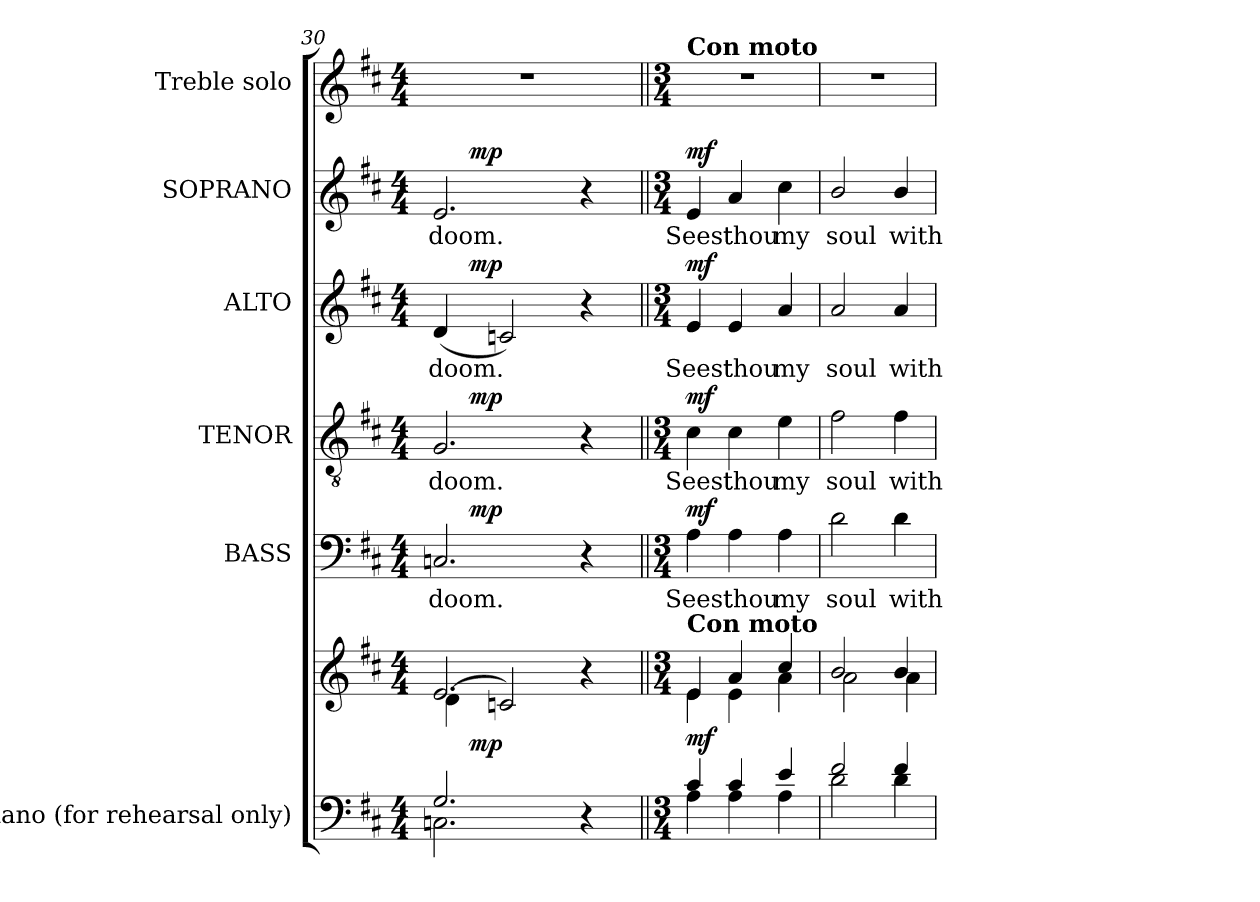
**kern	**kern	**dynam	**kern	**text	**dynam	**kern	**text	**dynam	**kern	**text	**dynam	**kern	**text	**dynam	**kern
*part6	*part6	*part6	*part5	*part5	*part5	*part4	*part4	*part4	*part3	*part3	*part3	*part2	*part2	*part2	*part1
*staff7	*staff6	*staff6/7	*staff5	*staff5	*staff5	*staff4	*staff4	*staff4	*staff3	*staff3	*staff3	*staff2	*staff2	*staff2	*staff1
*I"Piano  (for rehearsal  only)	*	*	*I"BASS	*	*	*I"TENOR	*	*	*I"ALTO	*	*	*I"SOPRANO	*	*	*I"Treble solo
*I'Pno.	*	*	*I'B.	*	*	*I'T.	*	*	*I'A.	*	*	*I'S.	*	*	*I'Tr.
*clefF4	*clefG2	*	*clefF4	*	*	*clefGv2	*	*	*clefG2	*	*	*clefG2	*	*	*clefG2
*	*	*	*	*	*	*ITrd7c12	*	*	*	*	*	*	*	*	*
*k[f#c#]	*k[f#c#]	*	*k[f#c#]	*	*	*k[f#c#]	*	*	*k[f#c#]	*	*	*k[f#c#]	*	*	*k[f#c#]
*D:	*D:	*	*D:	*	*	*D:	*	*	*D:	*	*	*D:	*	*	*D:
*M4/4	*M4/4	*	*M4/4	*	*	*M4/4	*	*	*M4/4	*	*	*M4/4	*	*	*M4/4
=30	=30	=30	=30	=30	=30	=30	=30	=30	=30	=30	=30	=30	=30	=30	=30
*^	*^	*	*	*	*	*	*	*	*	*	*	*	*	*	*
!	!	!	!	!	!	!LO:LY:b:color=#000000	!	!	!	!	!	!	!	!	!	!	!
!	!	!	!	!	!	!	!	!	!LO:LY:b:color=#000000	!	!	!	!	!	!	!	!
!	!	!	!	!	!	!	!	!	!	!	!	!LO:LY:b:color=#000000	!	!	!	!	!
!	!	!	!	!	!	!	!	!	!	!	!	!	!	!	!LO:LY:b:color=#000000	!	!
*	*^	*	*	*	*^	*	*	*^	*	*	*^	*	*	*^	*	*	*
2.Gi/	2.Cni\	16ryy	2.ei/	(4di\	.	2.Cni/	16ryy	doom.	.	2.GGi/	16ryy	doom.	.	(4di/	16ryy	doom.	.	2.ei/	16ryy	doom.	.	1r
.	.	32ryy	.	.	.	.	32ryy	.	.	.	32ryy	.	.	.	32ryy	.	.	.	32ryy	.	.	.
.	.	128...ryy	.	.	.	.	128...ryy	.	.	.	128...ryy	.	.	.	128...ryy	.	.	.	128...ryy	.	.	.
.	.	2ryy	.	.	mp	.	2ryy	.	mp	.	2ryy	.	mp	.	2ryy	.	mp	.	2ryy	.	mp	.
.	.	.	.	2cni/)	.	.	.	.	.	.	.	.	.	2cni/)	.	.	.	.	.	.	.	.
.	.	4ryy	.	.	.	.	4ryy	.	.	.	4ryy	.	.	.	4ryy	.	.	.	4ryy	.	.	.
4r	4ryy	.	4r	4ryy	.	4r	.	.	.	4r	.	.	.	4r	.	.	.	4r	.	.	.	.
.	.	8ryy	.	.	.	.	8ryy	.	.	.	8ryy	.	.	.	8ryy	.	.	.	8ryy	.	.	.
.	.	64ryy	.	.	.	.	64ryy	.	.	.	64ryy	.	.	.	64ryy	.	.	.	64ryy	.	.	.
.	.	1024ryy	.	.	.	.	1024ryy	.	.	.	1024ryy	.	.	.	1024ryy	.	.	.	1024ryy	.	.	.
*	*	*	*	*	*	*v	*v	*	*	*	*	*	*	*v	*v	*	*	*v	*v	*	*	*
*v	*v	*v	*	*	*	*	*	*	*v	*v	*	*	*	*	*	*	*	*	*
!!LO:LB:g=z
=31||	=31||	=31||	=31||	=31||	=31||	=31||	=31||	=31||	=31||	=31||	=31||	=31||	=31||	=31||	=31||	=31||
*M3/4	*M3/4	*	*	*M3/4	*	*	*M3/4	*	*	*M3/4	*	*	*M3/4	*	*	*M3/4
*^	*	*	*	*	*	*	*	*	*	*	*	*	*	*	*	*
*	*^	*	*	*	*^	*	*	*^	*	*	*^	*	*	*^	*	*	*
!	!	!	!	!	!	!	!	!LO:LY:b:color=#000000	!	!	!	!	!	!	!	!	!	!	!	!	!	!
*	*	*	*	*	*	*v	*v	*	*	*	*	*	*	*v	*v	*	*	*v	*v	*	*	*
*	*v	*v	*	*	*	*	*	*	*v	*v	*	*	*	*	*	*	*	*	*
*	*^	*	*	*	*^	*	*	*^	*	*	*^	*	*	*^	*	*	*
!	!	!	!	!	!	!	!	!	!	!	!	!LO:LY:b:color=#000000	!	!	!	!	!	!	!	!	!	!
*	*	*	*	*	*	*v	*v	*	*	*	*	*	*	*v	*v	*	*	*v	*v	*	*	*
*	*v	*v	*	*	*	*	*	*	*v	*v	*	*	*	*	*	*	*	*	*
*	*^	*	*	*	*^	*	*	*^	*	*	*^	*	*	*^	*	*	*
!	!	!	!	!	!	!	!	!	!	!	!	!	!	!	!	!LO:LY:b:color=#000000	!	!	!	!	!	!
*	*	*	*	*	*	*v	*v	*	*	*	*	*	*	*v	*v	*	*	*v	*v	*	*	*
*	*v	*v	*	*	*	*	*	*	*v	*v	*	*	*	*	*	*	*	*	*
*v	*v	*	*	*	*	*	*	*	*	*	*	*	*	*	*	*	*
*	*MM120	*	*	*	*	*	*	*	*	*	*	*	*MM120	*	*	*MM120
*^	*	*	*	*^	*	*	*^	*	*	*^	*	*	*^	*	*	*
*	*^	*	*	*	*	*	*	*	*	*	*	*	*	*	*	*	*	*	*	*	*
!	!	!	!	!	!	!	!	!	!	!	!	!	!	!	!	!	!	!	!	!	!	!LO:TX:a:B:t=Con moto
!	!	!	!	!	!	!	!	!	!	!	!	!	!	!	!	!	!	!LO:TX:a:B:t=Con moto	!	!	!	!
!	!	!	!LO:TX:a:B:t=Con moto	!	!	!	!	!	!	!	!	!	!	!	!	!	!	!	!	!	!	!
!	!	!	!	!	!	!	!	!	!	!	!	!	!	!	!	!	!	!	!	!LO:LY:b:color=#000000	!	!LO:N:vis=1
*	*	*	*	*	*	*v	*v	*	*	*	*	*	*	*v	*v	*	*	*v	*v	*	*	*
*	*v	*v	*	*	*	*	*	*	*v	*v	*	*	*	*	*	*	*	*	*
4c#i/	4Ai\	4ei/	4ei\	mf	4Ai\	Seest	mf	4C#i\	Seest	mf	4ei/	Seest	mf	4ei/	Seest	mf	2.r
!	!	!	!	!	!	!LO:LY:b:color=#000000	!	!	!	!	!	!	!	!	!	!	!
!	!	!	!	!	!	!	!	!	!LO:LY:b:color=#000000	!	!	!	!	!	!	!	!
!	!	!	!	!	!	!	!	!	!	!	!	!LO:LY:b:color=#000000	!	!	!	!	!
!	!	!	!	!	!	!	!	!	!	!	!	!	!	!	!LO:LY:b:color=#000000	!	!
4c#i/	4Ai\	4ai/	4ei\	.	4Ai\	thou	.	4C#i\	thou	.	4ei/	thou	.	4ai/	thou	.	.
!	!	!	!	!	!	!LO:LY:b:color=#000000	!	!	!	!	!	!	!	!	!	!	!
!	!	!	!	!	!	!	!	!	!LO:LY:b:color=#000000	!	!	!	!	!	!	!	!
!	!	!	!	!	!	!	!	!	!	!	!	!LO:LY:b:color=#000000	!	!	!	!	!
!	!	!	!	!	!	!	!	!	!	!	!	!	!	!	!LO:LY:b:color=#000000	!	!
4ei/	4Ai\	4cc#i/	4ai\	.	4Ai\	my	.	4Ei\	my	.	4ai/	my	.	4cc#i\	my	.	.
=32	=32	=32	=32	=32	=32	=32	=32	=32	=32	=32	=32	=32	=32	=32	=32	=32	=32
!	!	!	!	!	!	!LO:LY:b:color=#000000	!	!	!	!	!	!	!	!	!	!	!
!	!	!	!	!	!	!	!	!	!LO:LY:b:color=#000000	!	!	!	!	!	!	!	!
!	!	!	!	!	!	!	!	!	!	!	!	!LO:LY:b:color=#000000	!	!	!	!	!
!	!	!	!	!	!	!	!	!	!	!	!	!	!	!	!LO:LY:b:color=#000000	!	!LO:N:vis=1
2f#i/	2di\	2bi/	2ai\	.	2di\	soul	.	2F#i\	soul	.	2ai/	soul	.	2bi/	soul	.	2.r
!	!	!	!	!	!	!LO:LY:b:color=#000000	!	!	!	!	!	!	!	!	!	!	!
!	!	!	!	!	!	!	!	!	!LO:LY:b:color=#000000	!	!	!	!	!	!	!	!
!	!	!	!	!	!	!	!	!	!	!	!	!LO:LY:b:color=#000000	!	!	!	!	!
!	!	!	!	!	!	!	!	!	!	!	!	!	!	!	!LO:LY:b:color=#000000	!	!
4f#i/	4di\	4bi/	4ai\	.	4di\	with	.	4F#i\	with	.	4ai/	with	.	4bi/	with	.	.
*v	*v	*	*	*	*	*	*	*	*	*	*	*	*	*	*	*	*
*	*v	*v	*	*	*	*	*	*	*	*	*	*	*	*	*	*
=	=	=	=	=	=	=	=	=	=	=	=	=	=	=	=
*-	*-	*-	*-	*-	*-	*-	*-	*-	*-	*-	*-	*-	*-	*-	*-
